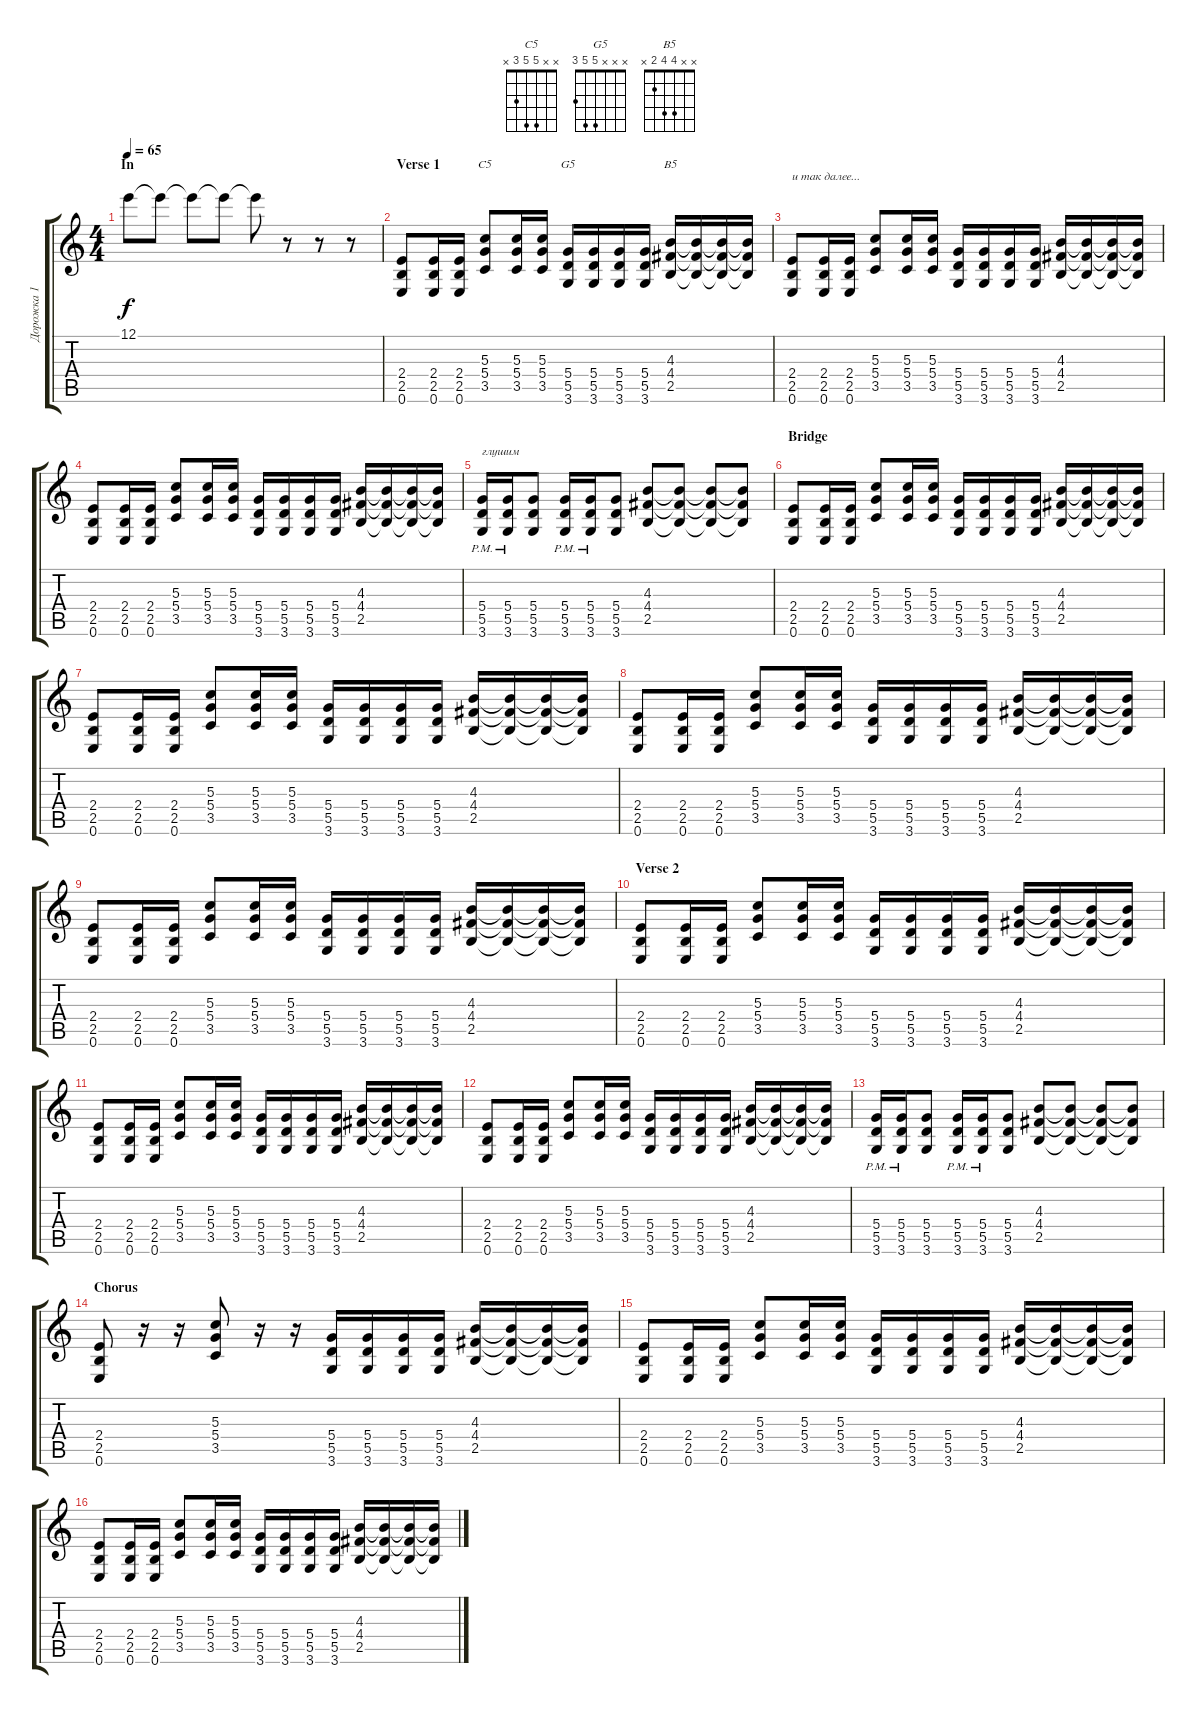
\track ("Дорожка 1" "Дорожка 1") {instrument overdrivenguitar}
\staff {score tabs}
\tuning (E4 B3 G3 D3 A2 E2) {hide}
\chord ("С5" x x 5 5 3 x)
\chord ("G5" x x x 5 5 3)
\chord ("B5" x x 4 4 2 x)
\ts (4 4)
\section ("" "In")
\tempo 65
\clef g2
\ks c
12.1.8{dy f instrument overdrivenguitar} 12.1{t}.8 12.1{t}.8 12.1{t}.8 12.1{t}.8 r.8 r.8 r.8 |
\section ("" "Verse 1")
(2.4 2.5 0.6).8 (2.4 2.5 0.6).16 (2.4 2.5 0.6).16 (5.3 5.4 3.5).8{ch "С5"} (5.3 5.4 3.5).16 (5.3 5.4 3.5).16 (5.4 5.5 3.6).16{ch "G5"} (5.4 5.5 3.6).16 (5.4 5.5 3.6).16 (5.4 5.5 3.6).16 (4.3 4.4 2.5).16{ch "B5"} (4.3{t} 4.4{t} 2.5{t}).16 (4.3{t} 4.4{t} 2.5{t}).16 (4.3{t} 4.4{t} 2.5{t}).16 |
(2.4 2.5 0.6).8{txt "и так далее..."} (2.4 2.5 0.6).16 (2.4 2.5 0.6).16 (5.3 5.4 3.5).8 (5.3 5.4 3.5).16 (5.3 5.4 3.5).16 (5.4 5.5 3.6).16 (5.4 5.5 3.6).16 (5.4 5.5 3.6).16 (5.4 5.5 3.6).16 (4.3 4.4 2.5).16 (4.3{t} 4.4{t} 2.5{t}).16 (4.3{t} 4.4{t} 2.5{t}).16 (4.3{t} 4.4{t} 2.5{t}).16 |
(2.4 2.5 0.6).8 (2.4 2.5 0.6).16 (2.4 2.5 0.6).16 (5.3 5.4 3.5).8 (5.3 5.4 3.5).16 (5.3 5.4 3.5).16 (5.4 5.5 3.6).16 (5.4 5.5 3.6).16 (5.4 5.5 3.6).16 (5.4 5.5 3.6).16 (4.3 4.4 2.5).16 (4.3{t} 4.4{t} 2.5{t}).16 (4.3{t} 4.4{t} 2.5{t}).16 (4.3{t} 4.4{t} 2.5{t}).16 |
(5.4{pm} 5.5{pm} 3.6{pm}).16{txt "глушим"} (5.4{pm} 5.5{pm} 3.6{pm}).16 (5.4 5.5 3.6).8 (5.4{pm} 5.5{pm} 3.6{pm}).16 (5.4{pm} 5.5{pm} 3.6{pm}).16 (5.4 5.5 3.6).8 (4.3 4.4 2.5).8 (4.3{t} 4.4{t} 2.5{t}).8 (4.3{t} 4.4{t} 2.5{t}).8 (4.3{t} 4.4{t} 2.5{t}).8 |
\section ("" "Bridge")
(2.4 2.5 0.6).8{volume 8} (2.4 2.5 0.6).16 (2.4 2.5 0.6).16 (5.3 5.4 3.5).8 (5.3 5.4 3.5).16 (5.3 5.4 3.5).16 (5.4 5.5 3.6).16 (5.4 5.5 3.6).16 (5.4 5.5 3.6).16 (5.4 5.5 3.6).16 (4.3 4.4 2.5).16 (4.3{t} 4.4{t} 2.5{t}).16 (4.3{t} 4.4{t} 2.5{t}).16 (4.3{t} 4.4{t} 2.5{t}).16 |
(2.4 2.5 0.6).8{volume 8} (2.4 2.5 0.6).16 (2.4 2.5 0.6).16 (5.3 5.4 3.5).8 (5.3 5.4 3.5).16 (5.3 5.4 3.5).16 (5.4 5.5 3.6).16 (5.4 5.5 3.6).16 (5.4 5.5 3.6).16 (5.4 5.5 3.6).16 (4.3 4.4 2.5).16 (4.3{t} 4.4{t} 2.5{t}).16 (4.3{t} 4.4{t} 2.5{t}).16 (4.3{t} 4.4{t} 2.5{t}).16 |
(2.4 2.5 0.6).8{volume 8} (2.4 2.5 0.6).16 (2.4 2.5 0.6).16 (5.3 5.4 3.5).8 (5.3 5.4 3.5).16 (5.3 5.4 3.5).16 (5.4 5.5 3.6).16 (5.4 5.5 3.6).16 (5.4 5.5 3.6).16 (5.4 5.5 3.6).16 (4.3 4.4 2.5).16 (4.3{t} 4.4{t} 2.5{t}).16 (4.3{t} 4.4{t} 2.5{t}).16 (4.3{t} 4.4{t} 2.5{t}).16 |
(2.4 2.5 0.6).8{volume 8} (2.4 2.5 0.6).16 (2.4 2.5 0.6).16 (5.3 5.4 3.5).8 (5.3 5.4 3.5).16 (5.3 5.4 3.5).16 (5.4 5.5 3.6).16 (5.4 5.5 3.6).16 (5.4 5.5 3.6).16 (5.4 5.5 3.6).16 (4.3 4.4 2.5).16 (4.3{t} 4.4{t} 2.5{t}).16 (4.3{t} 4.4{t} 2.5{t}).16 (4.3{t} 4.4{t} 2.5{t}).16 |
\section ("" "Verse 2")
(2.4 2.5 0.6).8{volume 12} (2.4 2.5 0.6).16 (2.4 2.5 0.6).16 (5.3 5.4 3.5).8 (5.3 5.4 3.5).16 (5.3 5.4 3.5).16 (5.4 5.5 3.6).16 (5.4 5.5 3.6).16 (5.4 5.5 3.6).16 (5.4 5.5 3.6).16 (4.3 4.4 2.5).16 (4.3{t} 4.4{t} 2.5{t}).16 (4.3{t} 4.4{t} 2.5{t}).16 (4.3{t} 4.4{t} 2.5{t}).16 |
(2.4 2.5 0.6).8{volume 12} (2.4 2.5 0.6).16 (2.4 2.5 0.6).16 (5.3 5.4 3.5).8 (5.3 5.4 3.5).16 (5.3 5.4 3.5).16 (5.4 5.5 3.6).16 (5.4 5.5 3.6).16 (5.4 5.5 3.6).16 (5.4 5.5 3.6).16 (4.3 4.4 2.5).16 (4.3{t} 4.4{t} 2.5{t}).16 (4.3{t} 4.4{t} 2.5{t}).16 (4.3{t} 4.4{t} 2.5{t}).16 |
(2.4 2.5 0.6).8{volume 12} (2.4 2.5 0.6).16 (2.4 2.5 0.6).16 (5.3 5.4 3.5).8 (5.3 5.4 3.5).16 (5.3 5.4 3.5).16 (5.4 5.5 3.6).16 (5.4 5.5 3.6).16 (5.4 5.5 3.6).16 (5.4 5.5 3.6).16 (4.3 4.4 2.5).16 (4.3{t} 4.4{t} 2.5{t}).16 (4.3{t} 4.4{t} 2.5{t}).16 (4.3{t} 4.4{t} 2.5{t}).16 |
(5.4{pm} 5.5{pm} 3.6{pm}).16 (5.4{pm} 5.5{pm} 3.6{pm}).16 (5.4 5.5 3.6).8 (5.4{pm} 5.5{pm} 3.6{pm}).16 (5.4{pm} 5.5{pm} 3.6{pm}).16 (5.4 5.5 3.6).8 (4.3 4.4 2.5).8 (4.3{t} 4.4{t} 2.5{t}).8 (4.3{t} 4.4{t} 2.5{t}).8 (4.3{t} 4.4{t} 2.5{t}).8 |
\section ("" "Chorus")
(2.4 2.5 0.6).8{volume 8} r.16 r.16 (5.3 5.4 3.5).8 r.16 r.16 (5.4 5.5 3.6).16 (5.4 5.5 3.6).16 (5.4 5.5 3.6).16 (5.4 5.5 3.6).16 (4.3 4.4 2.5).16 (4.3{t} 4.4{t} 2.5{t}).16 (4.3{t} 4.4{t} 2.5{t}).16 (4.3{t} 4.4{t} 2.5{t}).16 |
(2.4 2.5 0.6).8{volume 8} (2.4 2.5 0.6).16 (2.4 2.5 0.6).16 (5.3 5.4 3.5).8 (5.3 5.4 3.5).16 (5.3 5.4 3.5).16 (5.4 5.5 3.6).16 (5.4 5.5 3.6).16 (5.4 5.5 3.6).16 (5.4 5.5 3.6).16 (4.3 4.4 2.5).16 (4.3{t} 4.4{t} 2.5{t}).16 (4.3{t} 4.4{t} 2.5{t}).16 (4.3{t} 4.4{t} 2.5{t}).16 |
(2.4 2.5 0.6).8{volume 8} (2.4 2.5 0.6).16 (2.4 2.5 0.6).16 (5.3 5.4 3.5).8 (5.3 5.4 3.5).16 (5.3 5.4 3.5).16 (5.4 5.5 3.6).16 (5.4 5.5 3.6).16 (5.4 5.5 3.6).16 (5.4 5.5 3.6).16 (4.3 4.4 2.5).16 (4.3{t} 4.4{t} 2.5{t}).16 (4.3{t} 4.4{t} 2.5{t}).16 (4.3{t} 4.4{t} 2.5{t}).16
